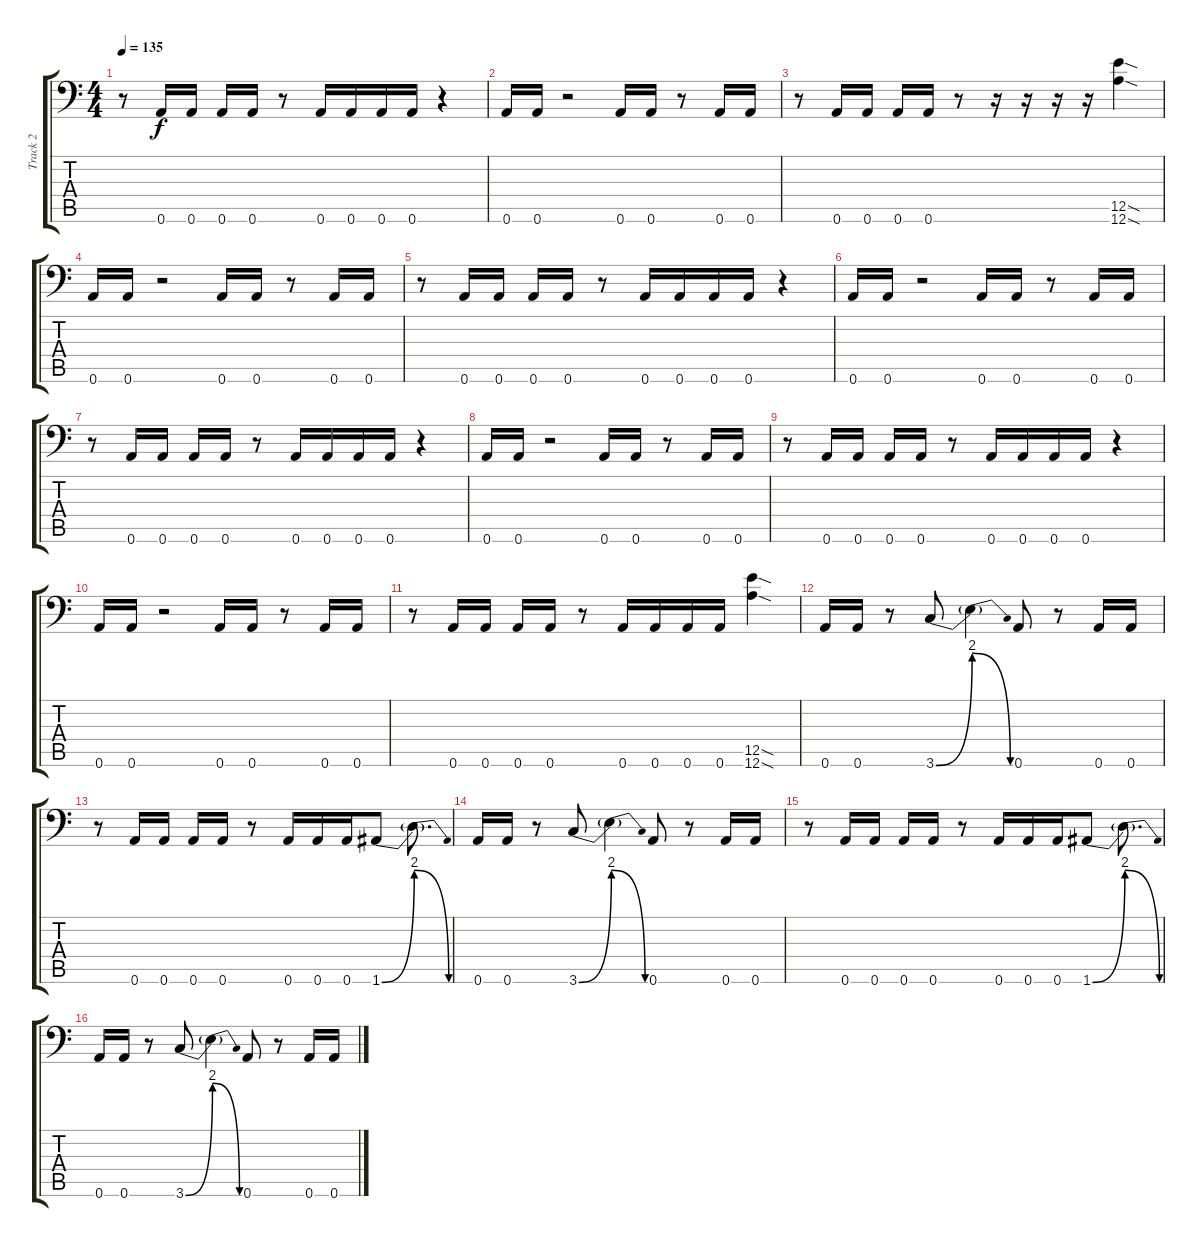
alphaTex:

\track ("Track 2" "Track 2") {instrument distortionguitar}
\staff {score tabs}
\tuning (B3 Gb3 D3 A2 E2 A1) {hide}
\ts (4 4)
\tempo 135
\clef f4
\ks c
r.8{dy f} 0.6.16 0.6.16 0.6.16 0.6.16 r.8 0.6.16 0.6.16 0.6.16 0.6.16 r.4 |
0.6.16 0.6.16 r.2 0.6.16 0.6.16 r.8 0.6.16 0.6.16 |
r.8 0.6.16 0.6.16 0.6.16 0.6.16 r.8 r.16 r.16 r.16 r.16 (12.5{sod} 12.6{sod}).4 |
0.6.16 0.6.16 r.2 0.6.16 0.6.16 r.8 0.6.16 0.6.16 |
r.8 0.6.16 0.6.16 0.6.16 0.6.16 r.8 0.6.16 0.6.16 0.6.16 0.6.16 r.4 |
0.6.16 0.6.16 r.2 0.6.16 0.6.16 r.8 0.6.16 0.6.16 |
r.8 0.6.16 0.6.16 0.6.16 0.6.16 r.8 0.6.16 0.6.16 0.6.16 0.6.16 r.4 |
0.6.16 0.6.16 r.2 0.6.16 0.6.16 r.8 0.6.16 0.6.16 |
r.8 0.6.16 0.6.16 0.6.16 0.6.16 r.8 0.6.16 0.6.16 0.6.16 0.6.16 r.4 |
0.6.16 0.6.16 r.2 0.6.16 0.6.16 r.8 0.6.16 0.6.16 |
r.8 0.6.16 0.6.16 0.6.16 0.6.16 r.8 0.6.16 0.6.16 0.6.16 0.6.16 (12.5{sod} 12.6{sod}).4 |
0.6.16 0.6.16 r.8 3.6{be (bend 0 0 60 8)}.8 3.6{be (release 0 8 60 0) t}.4 0.6.8 r.8 0.6.16 0.6.16 |
r.8 0.6.16 0.6.16 0.6.16 0.6.16 r.8 0.6.16 0.6.16 0.6.16 1.6{be (bend 0 0 60 8)}.8 1.6{be (release 0 8 60 0) t}.8{d} |
0.6.16 0.6.16 r.8 3.6{be (bend 0 0 60 8)}.8 3.6{be (release 0 8 60 0) t}.4 0.6.8 r.8 0.6.16 0.6.16 |
r.8 0.6.16 0.6.16 0.6.16 0.6.16 r.8 0.6.16 0.6.16 0.6.16 1.6{be (bend 0 0 60 8)}.8 1.6{be (release 0 8 60 0) t}.8{d} |
0.6.16 0.6.16 r.8 3.6{be (bend 0 0 60 8)}.8 3.6{be (release 0 8 60 0) t}.4 0.6.8 r.8 0.6.16 0.6.16
